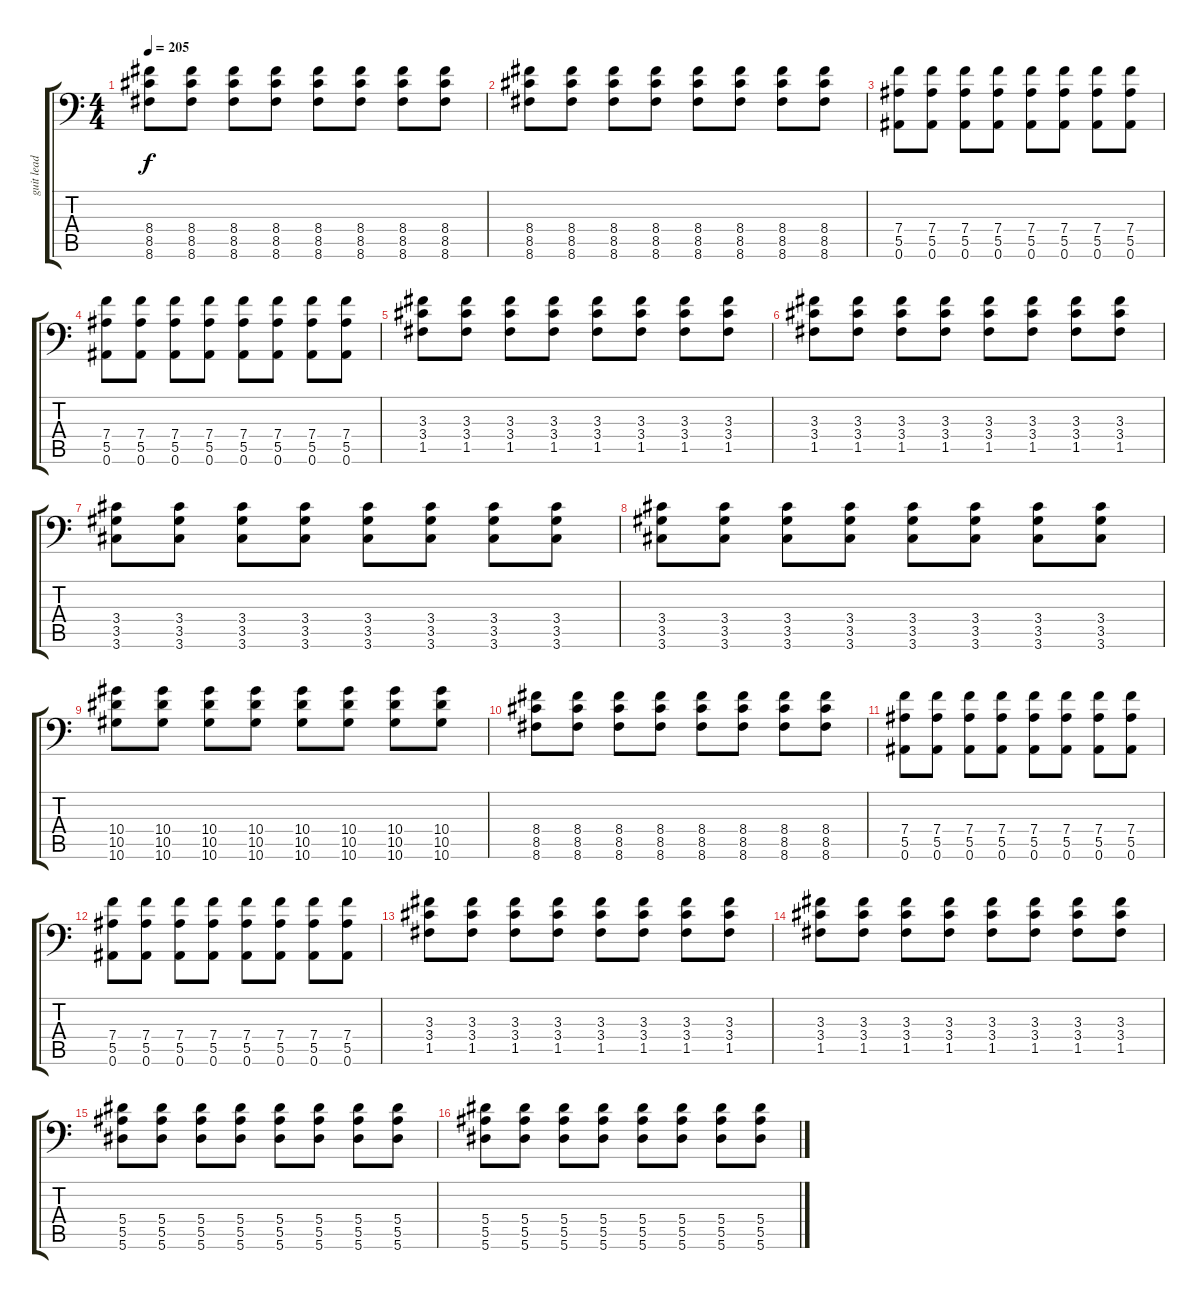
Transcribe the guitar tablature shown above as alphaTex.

\track ("guit lead" "guit lead") {instrument distortionguitar}
\staff {score tabs}
\tuning (C4 G3 Eb3 Bb2 F2 Bb1) {hide}
\ts (4 4)
\tempo 205
\clef f4
\ks c
(8.4 8.5 8.6).8{dy f} (8.4 8.5 8.6).8 (8.4 8.5 8.6).8 (8.4 8.5 8.6).8 (8.4 8.5 8.6).8 (8.4 8.5 8.6).8 (8.4 8.5 8.6).8 (8.4 8.5 8.6).8 |
(8.4 8.5 8.6).8 (8.4 8.5 8.6).8 (8.4 8.5 8.6).8 (8.4 8.5 8.6).8 (8.4 8.5 8.6).8 (8.4 8.5 8.6).8 (8.4 8.5 8.6).8 (8.4 8.5 8.6).8 |
(7.4 5.5 0.6).8 (7.4 5.5 0.6).8 (7.4 5.5 0.6).8 (7.4 5.5 0.6).8 (7.4 5.5 0.6).8 (7.4 5.5 0.6).8 (7.4 5.5 0.6).8 (7.4 5.5 0.6).8 |
(7.4 5.5 0.6).8 (7.4 5.5 0.6).8 (7.4 5.5 0.6).8 (7.4 5.5 0.6).8 (7.4 5.5 0.6).8 (7.4 5.5 0.6).8 (7.4 5.5 0.6).8 (7.4 5.5 0.6).8 |
(3.3 3.4 1.5).8 (3.3 3.4 1.5).8 (3.3 3.4 1.5).8 (3.3 3.4 1.5).8 (3.3 3.4 1.5).8 (3.3 3.4 1.5).8 (3.3 3.4 1.5).8 (3.3 3.4 1.5).8 |
(3.3 3.4 1.5).8 (3.3 3.4 1.5).8 (3.3 3.4 1.5).8 (3.3 3.4 1.5).8 (3.3 3.4 1.5).8 (3.3 3.4 1.5).8 (3.3 3.4 1.5).8 (3.3 3.4 1.5).8 |
(3.4 3.5 3.6).8 (3.4 3.5 3.6).8 (3.4 3.5 3.6).8 (3.4 3.5 3.6).8 (3.4 3.5 3.6).8 (3.4 3.5 3.6).8 (3.4 3.5 3.6).8 (3.4 3.5 3.6).8 |
(3.4 3.5 3.6).8 (3.4 3.5 3.6).8 (3.4 3.5 3.6).8 (3.4 3.5 3.6).8 (3.4 3.5 3.6).8 (3.4 3.5 3.6).8 (3.4 3.5 3.6).8 (3.4 3.5 3.6).8 |
(10.4 10.5 10.6).8 (10.4 10.5 10.6).8 (10.4 10.5 10.6).8 (10.4 10.5 10.6).8 (10.4 10.5 10.6).8 (10.4 10.5 10.6).8 (10.4 10.5 10.6).8 (10.4 10.5 10.6).8 |
(8.4 8.5 8.6).8 (8.4 8.5 8.6).8 (8.4 8.5 8.6).8 (8.4 8.5 8.6).8 (8.4 8.5 8.6).8 (8.4 8.5 8.6).8 (8.4 8.5 8.6).8 (8.4 8.5 8.6).8 |
(7.4 5.5 0.6).8 (7.4 5.5 0.6).8 (7.4 5.5 0.6).8 (7.4 5.5 0.6).8 (7.4 5.5 0.6).8 (7.4 5.5 0.6).8 (7.4 5.5 0.6).8 (7.4 5.5 0.6).8 |
(7.4 5.5 0.6).8 (7.4 5.5 0.6).8 (7.4 5.5 0.6).8 (7.4 5.5 0.6).8 (7.4 5.5 0.6).8 (7.4 5.5 0.6).8 (7.4 5.5 0.6).8 (7.4 5.5 0.6).8 |
(3.3 3.4 1.5).8 (3.3 3.4 1.5).8 (3.3 3.4 1.5).8 (3.3 3.4 1.5).8 (3.3 3.4 1.5).8 (3.3 3.4 1.5).8 (3.3 3.4 1.5).8 (3.3 3.4 1.5).8 |
(3.3 3.4 1.5).8 (3.3 3.4 1.5).8 (3.3 3.4 1.5).8 (3.3 3.4 1.5).8 (3.3 3.4 1.5).8 (3.3 3.4 1.5).8 (3.3 3.4 1.5).8 (3.3 3.4 1.5).8 |
(5.4 5.5 5.6).8 (5.4 5.5 5.6).8 (5.4 5.5 5.6).8 (5.4 5.5 5.6).8 (5.4 5.5 5.6).8 (5.4 5.5 5.6).8 (5.4 5.5 5.6).8 (5.4 5.5 5.6).8 |
(5.4 5.5 5.6).8 (5.4 5.5 5.6).8 (5.4 5.5 5.6).8 (5.4 5.5 5.6).8 (5.4 5.5 5.6).8 (5.4 5.5 5.6).8 (5.4 5.5 5.6).8 (5.4 5.5 5.6).8
